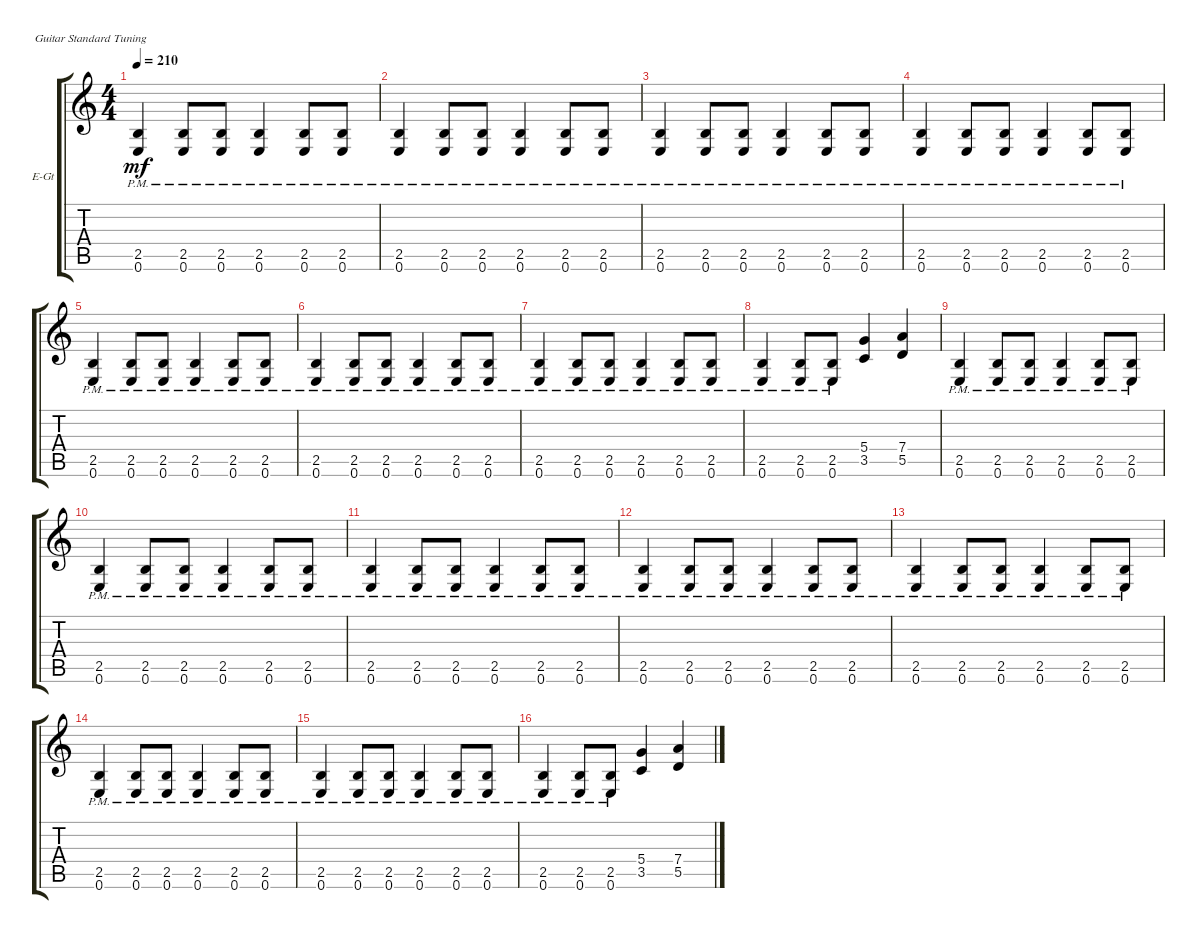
\bracketExtendMode groupsimilarinstruments
\firstSystemTrackNameOrientation horizontal
\otherSystemsTrackNameOrientation horizontal
\track ("right" "E-Gt") {instrument distortionguitar}
\staff {score tabs}
\tuning (E4 B3 G3 D3 A2 E2)
\ts (4 4)
\tempo 210
\clef g2
\ks c
(0.6{pm} 2.5{pm}).4{dy mf} (0.6{pm} 2.5{pm}).8 (0.6{pm} 2.5{pm}).8 (0.6{pm} 2.5{pm}).4 (0.6{pm} 2.5{pm}).8 (0.6{pm} 2.5{pm}).8 |
(0.6{pm} 2.5{pm}).4 (0.6{pm} 2.5{pm}).8 (0.6{pm} 2.5{pm}).8 (0.6{pm} 2.5{pm}).4 (0.6{pm} 2.5{pm}).8 (0.6{pm} 2.5{pm}).8 |
(0.6{pm} 2.5{pm}).4 (0.6{pm} 2.5{pm}).8 (0.6{pm} 2.5{pm}).8 (0.6{pm} 2.5{pm}).4 (0.6{pm} 2.5{pm}).8 (0.6{pm} 2.5{pm}).8 |
(0.6{pm} 2.5{pm}).4 (0.6{pm} 2.5{pm}).8 (0.6{pm} 2.5{pm}).8 (0.6{pm} 2.5{pm}).4 (0.6{pm} 2.5{pm}).8 (0.6{pm} 2.5{pm}).8 |
(0.6{pm} 2.5{pm}).4 (0.6{pm} 2.5{pm}).8 (0.6{pm} 2.5{pm}).8 (0.6{pm} 2.5{pm}).4 (0.6{pm} 2.5{pm}).8 (0.6{pm} 2.5{pm}).8 |
(0.6{pm} 2.5{pm}).4 (0.6{pm} 2.5{pm}).8 (0.6{pm} 2.5{pm}).8 (0.6{pm} 2.5{pm}).4 (0.6{pm} 2.5{pm}).8 (0.6{pm} 2.5{pm}).8 |
(0.6{pm} 2.5{pm}).4 (0.6{pm} 2.5{pm}).8 (0.6{pm} 2.5{pm}).8 (0.6{pm} 2.5{pm}).4 (0.6{pm} 2.5{pm}).8 (0.6{pm} 2.5{pm}).8 |
(0.6{pm} 2.5{pm}).4 (0.6{pm} 2.5{pm}).8 (0.6{pm} 2.5{pm}).8 (3.5 5.4).4 (5.5 7.4).4 |
(0.6{pm} 2.5{pm}).4 (0.6{pm} 2.5{pm}).8 (0.6{pm} 2.5{pm}).8 (0.6{pm} 2.5{pm}).4 (0.6{pm} 2.5{pm}).8 (0.6{pm} 2.5{pm}).8 |
(0.6{pm} 2.5{pm}).4 (0.6{pm} 2.5{pm}).8 (0.6{pm} 2.5{pm}).8 (0.6{pm} 2.5{pm}).4 (0.6{pm} 2.5{pm}).8 (0.6{pm} 2.5{pm}).8 |
(0.6{pm} 2.5{pm}).4 (0.6{pm} 2.5{pm}).8 (0.6{pm} 2.5{pm}).8 (0.6{pm} 2.5{pm}).4 (0.6{pm} 2.5{pm}).8 (0.6{pm} 2.5{pm}).8 |
(0.6{pm} 2.5{pm}).4 (0.6{pm} 2.5{pm}).8 (0.6{pm} 2.5{pm}).8 (0.6{pm} 2.5{pm}).4 (0.6{pm} 2.5{pm}).8 (0.6{pm} 2.5{pm}).8 |
(0.6{pm} 2.5{pm}).4 (0.6{pm} 2.5{pm}).8 (0.6{pm} 2.5{pm}).8 (0.6{pm} 2.5{pm}).4 (0.6{pm} 2.5{pm}).8 (0.6{pm} 2.5{pm}).8 |
(0.6{pm} 2.5{pm}).4 (0.6{pm} 2.5{pm}).8 (0.6{pm} 2.5{pm}).8 (0.6{pm} 2.5{pm}).4 (0.6{pm} 2.5{pm}).8 (0.6{pm} 2.5{pm}).8 |
(0.6{pm} 2.5{pm}).4 (0.6{pm} 2.5{pm}).8 (0.6{pm} 2.5{pm}).8 (0.6{pm} 2.5{pm}).4 (0.6{pm} 2.5{pm}).8 (0.6{pm} 2.5{pm}).8 |
(0.6{pm} 2.5{pm}).4 (0.6{pm} 2.5{pm}).8 (0.6{pm} 2.5{pm}).8 (3.5 5.4).4 (5.5 7.4).4
